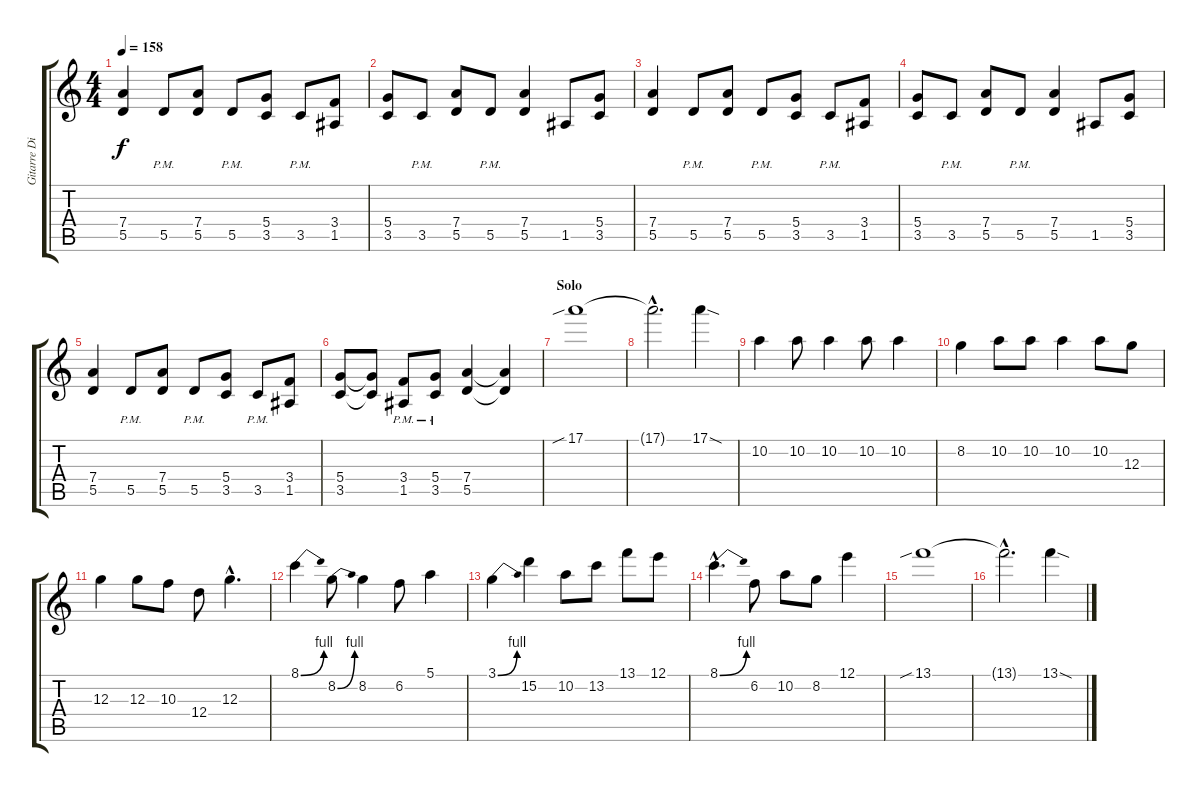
\track ("Gitarre Distortion" "Gitarre Di") {instrument distortionguitar}
\staff {score tabs}
\tuning (E4 B3 G3 D3 A2 D2) {hide}
\ts (4 4)
\tempo 158
\clef g2
\ks c
(7.4 5.5).4{dy f} 5.5{pm}.8 (7.4 5.5).8 5.5{pm}.8 (5.4 3.5).8 3.5{pm}.8 (3.4 1.5).8 |
(5.4 3.5).8 3.5{pm}.8 (7.4 5.5).8 5.5{pm}.8 (7.4 5.5).4 1.5.8 (5.4 3.5).8 |
(7.4 5.5).4 5.5{pm}.8 (7.4 5.5).8 5.5{pm}.8 (5.4 3.5).8 3.5{pm}.8 (3.4 1.5).8 |
(5.4 3.5).8 3.5{pm}.8 (7.4 5.5).8 5.5{pm}.8 (7.4 5.5).4 1.5.8 (5.4 3.5).8 |
(7.4 5.5).4 5.5{pm}.8 (7.4 5.5).8 5.5{pm}.8 (5.4 3.5).8 3.5{pm}.8 (3.4 1.5).8 |
(5.4 3.5).8 (5.4{t} 3.5{t}).8 (3.4 1.5{pm}).8 (5.4 3.5{pm}).8 (7.4 5.5).4 (7.4{t} 5.5{t}).4 |
\section ("" "Solo")
17.1{sib}.1 |
17.1{hac t}.2{d} 17.1{sod}.4 |
10.2.4 10.2.8 10.2.4 10.2.8 10.2.4 |
8.2.4 10.2.8 10.2.8 10.2.4 10.2.8 12.3.8 |
12.3.4 12.3.8 10.3.8 12.4.8 12.3{hac}.4{d} |
8.1{be (bend 0 0 60 4)}.4 8.2{be (bend 0 0 60 4)}.8 8.2.4 6.2.8 5.1.4 |
3.1{be (bend 0 0 60 4)}.4 15.2.4 10.2.8 13.2.8 13.1.8 12.1.8 |
8.1{be (bend 0 0 60 4) hac}.4{d} 6.2.8 10.2.8 8.2.8 12.1.4 |
13.1{sib}.1 |
13.1{hac t}.2{d} 13.1{sod}.4
